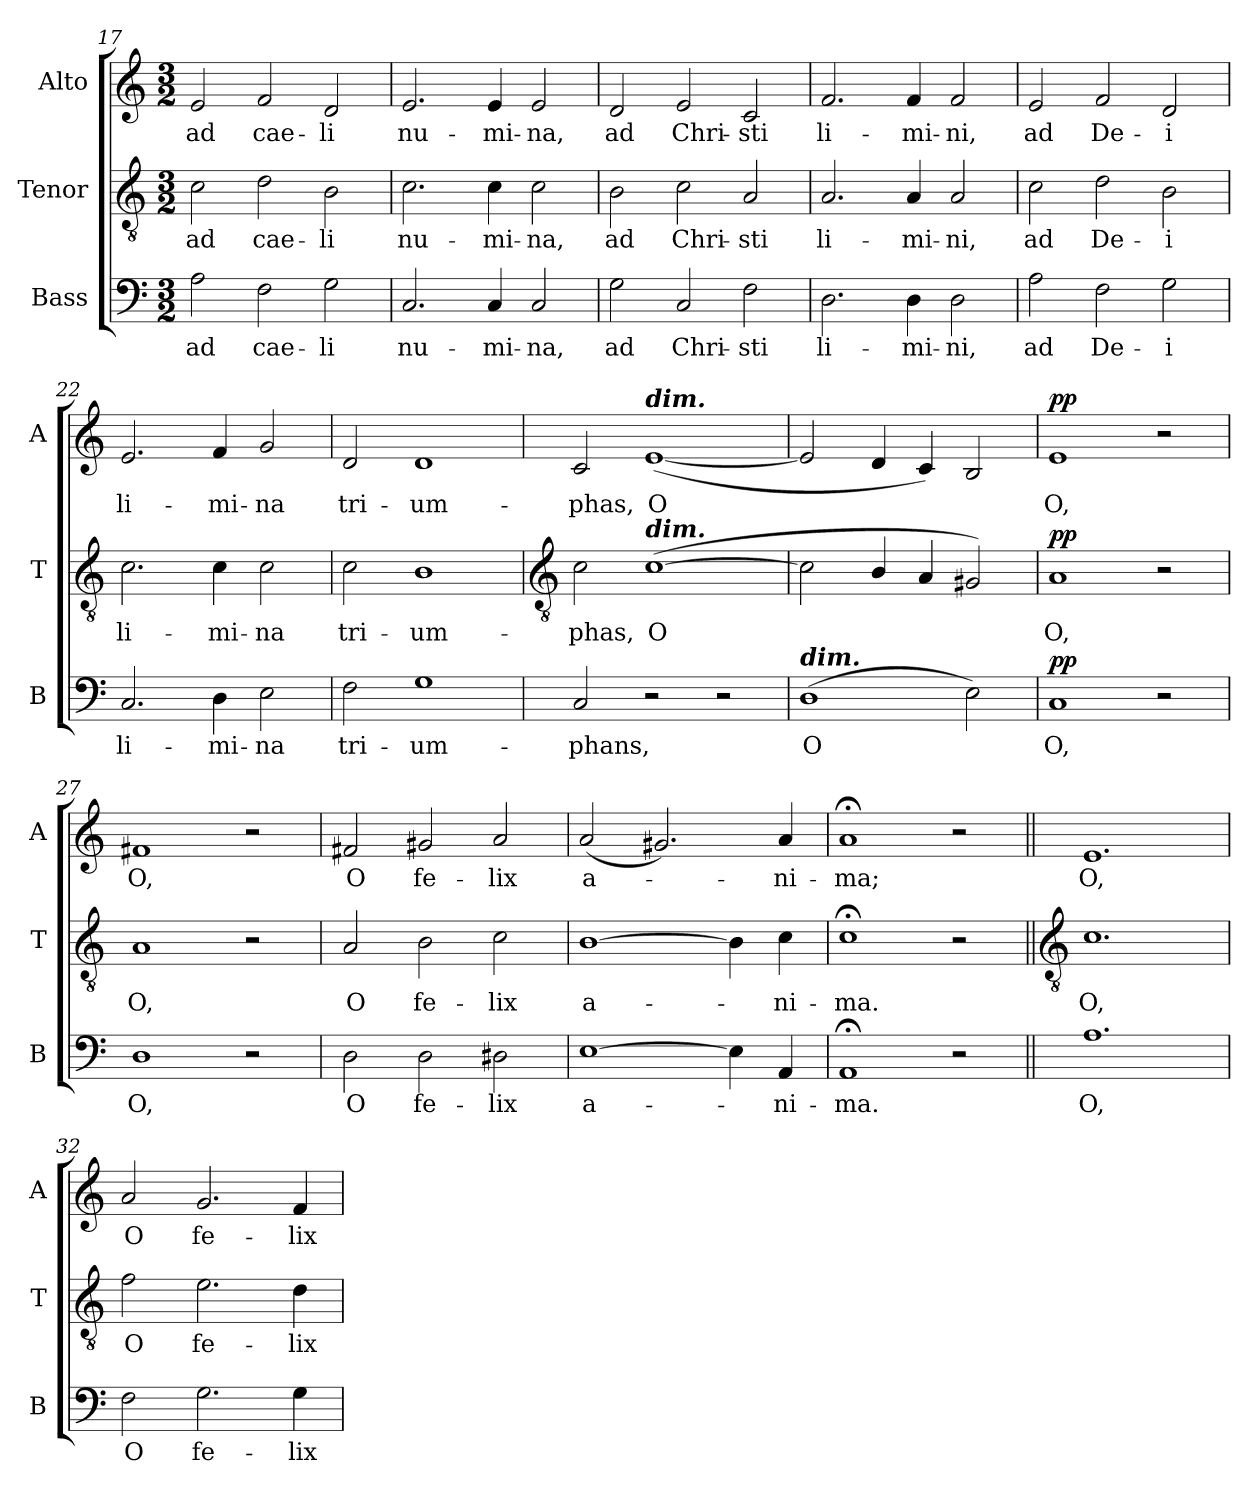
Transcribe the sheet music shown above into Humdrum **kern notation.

**kern	**text	**dynam	**kern	**text	**dynam	**kern	**text	**dynam
*part3	*part3	*part3	*part2	*part2	*part2	*part1	*part1	*part1
*staff3	*staff3	*staff3	*staff2	*staff2	*staff2	*staff1	*staff1	*staff1
*I"Bass	*	*	*I"Tenor	*	*	*I"Alto	*	*
*I'B	*	*	*I'T	*	*	*I'A	*	*
*clefF4	*	*	*clefGv2	*	*	*clefG2	*	*
*k[]	*	*	*k[]	*	*	*k[]	*	*
*C:	*	*	*C:	*	*	*C:	*	*
*M3/2	*	*	*M3/2	*	*	*M3/2	*	*
=17	=17	=17	=17	=17	=17	=17	=17	=17
!	!LO:LY:b	!	!	!LO:LY:b	!	!	!LO:LY:b	!
2A\	ad	.	2c\	ad	.	2e/	ad	.
!	!LO:LY:b	!	!	!LO:LY:b	!	!	!LO:LY:b	!
2F\	cae-	.	2d\	cae-	.	2f/	cae-	.
!	!LO:LY:b	!	!	!LO:LY:b	!	!	!LO:LY:b	!
2G\	-li	.	2B\	-li	.	2d/	-li	.
=18	=18	=18	=18	=18	=18	=18	=18	=18
!	!LO:LY:b	!	!	!LO:LY:b	!	!	!LO:LY:b	!
2.C/	nu-	.	2.c\	nu-	.	2.e/	nu-	.
!	!LO:LY:b	!	!	!LO:LY:b	!	!	!LO:LY:b	!
4C/	-mi-	.	4c\	-mi-	.	4e/	-mi-	.
!	!LO:LY:b	!	!	!LO:LY:b	!	!	!LO:LY:b	!
2C/	-na,	.	2c\	-na,	.	2e/	-na,	.
=19	=19	=19	=19	=19	=19	=19	=19	=19
!	!LO:LY:b	!	!	!LO:LY:b	!	!	!LO:LY:b	!
2G\	ad	.	2B\	ad	.	2d/	ad	.
!	!LO:LY:b	!	!	!LO:LY:b	!	!	!LO:LY:b	!
2C/	Chri-	.	2c\	Chri-	.	2e/	Chri-	.
!	!LO:LY:b	!	!	!LO:LY:b	!	!	!LO:LY:b	!
2F\	-sti	.	2A/	-sti	.	2c/	-sti	.
=20	=20	=20	=20	=20	=20	=20	=20	=20
!	!LO:LY:b	!	!	!LO:LY:b	!	!	!LO:LY:b	!
2.D\	li-	.	2.A/	li-	.	2.f/	li-	.
!	!LO:LY:b	!	!	!LO:LY:b	!	!	!LO:LY:b	!
4D\	-mi-	.	4A/	-mi-	.	4f/	-mi-	.
!	!LO:LY:b	!	!	!LO:LY:b	!	!	!LO:LY:b	!
2D\	-ni,	.	2A/	-ni,	.	2f/	-ni,	.
=21	=21	=21	=21	=21	=21	=21	=21	=21
!	!LO:LY:b	!	!	!LO:LY:b	!	!	!LO:LY:b	!
2A\	ad	.	2c\	ad	.	2e/	ad	.
!	!LO:LY:b	!	!	!LO:LY:b	!	!	!LO:LY:b	!
2F\	De-	.	2d\	De-	.	2f/	De-	.
!	!LO:LY:b	!	!	!LO:LY:b	!	!	!LO:LY:b	!
2G\	-i	.	2B\	-i	.	2d/	-i	.
=22	=22	=22	=22	=22	=22	=22	=22	=22
!	!LO:LY:b	!	!	!LO:LY:b	!	!	!LO:LY:b	!
2.C/	li-	.	2.c\	li-	.	2.e/	li-	.
!	!LO:LY:b	!	!	!LO:LY:b	!	!	!LO:LY:b	!
4D\	-mi-	.	4c\	-mi-	.	4f/	-mi-	.
!	!LO:LY:b	!	!	!LO:LY:b	!	!	!LO:LY:b	!
2E\	-na	.	2c\	-na	.	2g/	-na	.
=23	=23	=23	=23	=23	=23	=23	=23	=23
!	!LO:LY:b	!	!	!LO:LY:b	!	!	!LO:LY:b	!
2F\	tri-	.	2c\	tri-	.	2d/	tri-	.
!	!LO:LY:b	!	!	!LO:LY:b	!	!	!LO:LY:b	!
1G	-um-	.	1B	-um-	.	1d	-um-	.
!!LO:LB:g=z
=24	=24	=24	=24	=24	=24	=24	=24	=24
*	*	*	*clefGv2	*	*	*	*	*
!	!LO:LY:b	!	!	!LO:LY:b	!	!	!LO:LY:b	!
2C/	-phans,	.	2c\	-phas,	.	2c/	-phas,	.
!	!	!	!	!	!	!LO:TX:a:Bi:t=dim.	!	!
!	!	!	!LO:TX:a:Bi:t=dim.	!	!	!	!	!
!	!	!	!	!LO:LY:b	!	!	!LO:LY:b	!
2r	.	.	(<[1c	O	.	(<[1e	O	.
2r	.	.	.	.	.	.	.	.
=25	=25	=25	=25	=25	=25	=25	=25	=25
!LO:TX:a:Bi:t=dim.	!	!	!	!	!	!	!	!
!	!LO:LY:b	!	!	!	!	!	!	!
(>1D	O	.	2c\]	.	.	2e/]	.	.
.	.	.	4B/	.	.	4d/	.	.
.	.	.	4A/	.	.	4c/)	.	.
2E\)	.	.	2G#X/)	.	.	2B/	.	.
=26	=26	=26	=26	=26	=26	=26	=26	=26
!	!LO:LY:b	!LO:DY:b	!	!LO:LY:b	!LO:DY:b	!	!LO:LY:b	!LO:DY:b
1C	O,	pp	1A	O,	pp	1e	O,	pp
2r	.	.	2r	.	.	2r	.	.
=27	=27	=27	=27	=27	=27	=27	=27	=27
!	!LO:LY:b	!	!	!LO:LY:b	!	!	!LO:LY:b	!
1D	O,	.	1A	O,	.	1f#X	O,	.
2r	.	.	2r	.	.	2r	.	.
=28	=28	=28	=28	=28	=28	=28	=28	=28
!	!LO:LY:b	!	!	!LO:LY:b	!	!	!LO:LY:b	!
2D\	O	.	2A/	O	.	2f#X/	O	.
!	!LO:LY:b	!	!	!LO:LY:b	!	!	!LO:LY:b	!
2D\	fe-	.	2B\	fe-	.	2g#X/	fe-	.
!	!LO:LY:b	!	!	!LO:LY:b	!	!	!LO:LY:b	!
2D#X\	-lix	.	2c\	-lix	.	2a/	-lix	.
=29	=29	=29	=29	=29	=29	=29	=29	=29
!	!LO:LY:b	!	!	!LO:LY:b	!	!	!LO:LY:b	!
[1E	a-	.	[1B	a-	.	(<2a/	a-	.
.	.	.	.	.	.	2.g#X/)	.	.
4E\]	.	.	4B\]	.	.	.	.	.
!	!LO:LY:b	!	!	!LO:LY:b	!	!	!LO:LY:b	!
4AA/	ni-	.	4c\	ni-	.	4a/	ni-	.
=30	=30	=30	=30	=30	=30	=30	=30	=30
!	!LO:LY:b	!	!	!LO:LY:b	!	!	!LO:LY:b	!
1AA;<	-ma.	.	1c;<	-ma.	.	1a;<	-ma;	.
2r	.	.	2r	.	.	2r	.	.
!!LO:LB:g=z
=31||	=31||	=31||	=31||	=31||	=31||	=31||	=31||	=31||
*	*	*	*clefGv2	*	*	*	*	*
!	!LO:LY:b	!	!	!LO:LY:b	!	!	!LO:LY:b	!
1.A	O,	.	1.c	O,	.	1.e	O,	.
=32	=32	=32	=32	=32	=32	=32	=32	=32
!	!LO:LY:b	!	!	!LO:LY:b	!	!	!LO:LY:b	!
2F\	O	.	2f\	O	.	2a/	O	.
!	!LO:LY:b	!	!	!LO:LY:b	!	!	!LO:LY:b	!
2.G\	fe-	.	2.e\	fe-	.	2.g/	fe-	.
!	!LO:LY:b	!	!	!LO:LY:b	!	!	!LO:LY:b	!
4G\	-lix	.	4d\	-lix	.	4f/	-lix	.
=	=	=	=	=	=	=	=	=
*-	*-	*-	*-	*-	*-	*-	*-	*-
